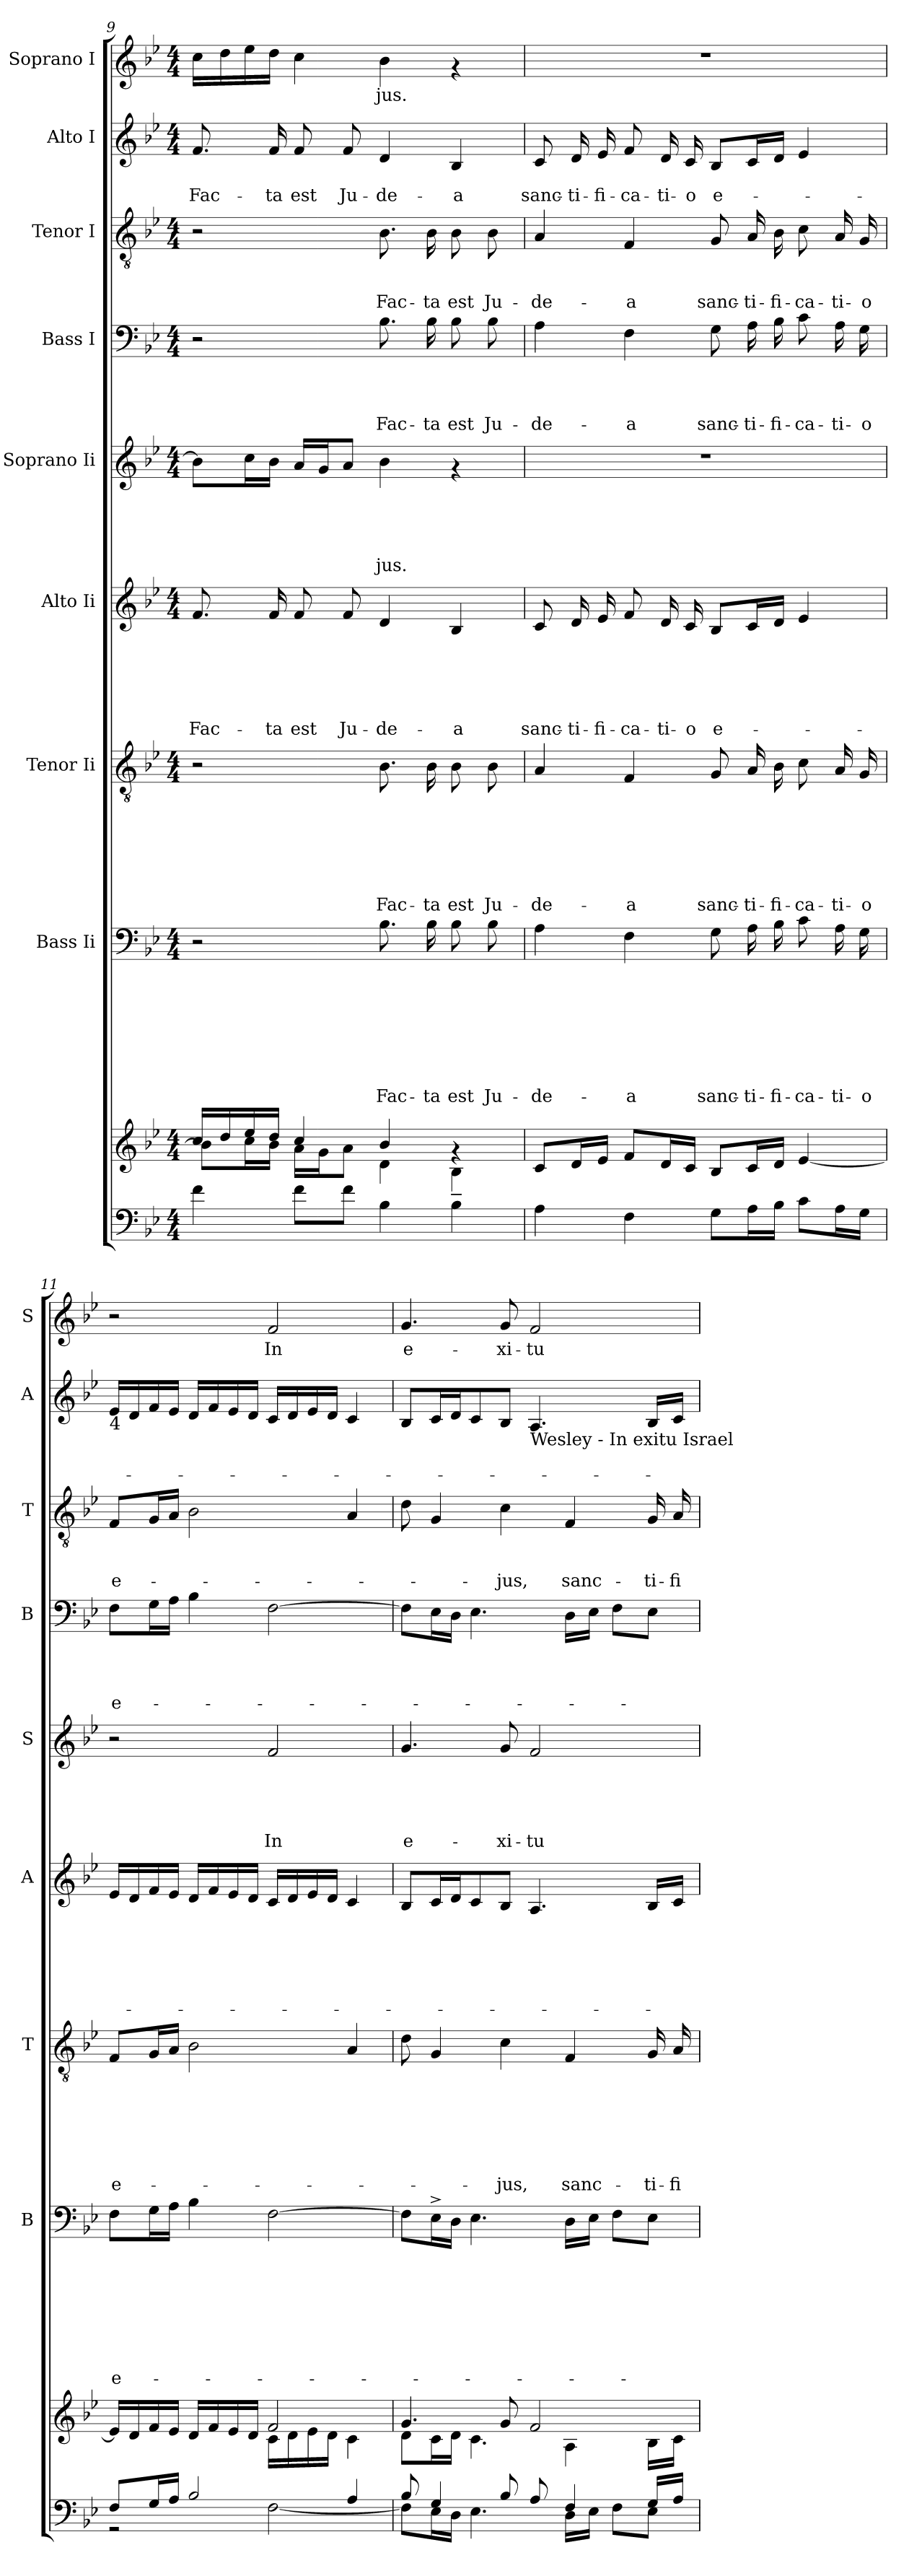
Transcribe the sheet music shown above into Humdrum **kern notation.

**kern	**kern	**kern	**text	**text	**text	**text	**text	**text	**text	**text	**kern	**text	**text	**text	**text	**text	**text	**text	**kern	**text	**text	**text	**text	**text	**text	**kern	**text	**text	**text	**text	**text	**kern	**text	**text	**text	**text	**kern	**text	**text	**text	**kern	**text	**text	**kern	**text
*part9	*part9	*part8	*part8	*part8	*part8	*part8	*part8	*part8	*part8	*part8	*part7	*part7	*part7	*part7	*part7	*part7	*part7	*part7	*part6	*part6	*part6	*part6	*part6	*part6	*part6	*part5	*part5	*part5	*part5	*part5	*part5	*part4	*part4	*part4	*part4	*part4	*part3	*part3	*part3	*part3	*part2	*part2	*part2	*part1	*part1
*staff10	*staff9	*staff8	*staff8	*staff8	*staff8	*staff8	*staff8	*staff8	*staff8	*staff8	*staff7	*staff7	*staff7	*staff7	*staff7	*staff7	*staff7	*staff7	*staff6	*staff6	*staff6	*staff6	*staff6	*staff6	*staff6	*staff5	*staff5	*staff5	*staff5	*staff5	*staff5	*staff4	*staff4	*staff4	*staff4	*staff4	*staff3	*staff3	*staff3	*staff3	*staff2	*staff2	*staff2	*staff1	*staff1
*	*	*I"Bass Ii	*	*	*	*	*	*	*	*	*I"Tenor Ii	*	*	*	*	*	*	*	*I"Alto Ii	*	*	*	*	*	*	*I"Soprano Ii	*	*	*	*	*	*I"Bass I	*	*	*	*	*I"Tenor I	*	*	*	*I"Alto I	*	*	*I"Soprano I	*
*	*	*I'B	*	*	*	*	*	*	*	*	*I'T	*	*	*	*	*	*	*	*I'A	*	*	*	*	*	*	*I'S	*	*	*	*	*	*I'B	*	*	*	*	*I'T	*	*	*	*I'A	*	*	*I'S	*
*clefF4	*clefG2	*clefF4	*	*	*	*	*	*	*	*	*clefGv2	*	*	*	*	*	*	*	*clefG2	*	*	*	*	*	*	*clefG2	*	*	*	*	*	*clefF4	*	*	*	*	*clefGv2	*	*	*	*clefG2	*	*	*clefG2	*
*k[b-e-]	*k[b-e-]	*k[b-e-]	*	*	*	*	*	*	*	*	*k[b-e-]	*	*	*	*	*	*	*	*k[b-e-]	*	*	*	*	*	*	*k[b-e-]	*	*	*	*	*	*k[b-e-]	*	*	*	*	*k[b-e-]	*	*	*	*k[b-e-]	*	*	*k[b-e-]	*
*B-:	*B-:	*B-:	*	*	*	*	*	*	*	*	*B-:	*	*	*	*	*	*	*	*B-:	*	*	*	*	*	*	*B-:	*	*	*	*	*	*B-:	*	*	*	*	*B-:	*	*	*	*B-:	*	*	*B-:	*
*M4/4	*M4/4	*M4/4	*	*	*	*	*	*	*	*	*M4/4	*	*	*	*	*	*	*	*M4/4	*	*	*	*	*	*	*M4/4	*	*	*	*	*	*M4/4	*	*	*	*	*M4/4	*	*	*	*M4/4	*	*	*M4/4	*
=9	=9	=9	=9	=9	=9	=9	=9	=9	=9	=9	=9	=9	=9	=9	=9	=9	=9	=9	=9	=9	=9	=9	=9	=9	=9	=9	=9	=9	=9	=9	=9	=9	=9	=9	=9	=9	=9	=9	=9	=9	=9	=9	=9	=9	=9
*	*^	*	*	*	*	*	*	*	*	*	*	*	*	*	*	*	*	*	*	*	*	*	*	*	*	*	*	*	*	*	*	*	*	*	*	*	*	*	*	*	*	*	*	*	*
!	!	!	!	!	!	!	!	!	!	!	!	!	!	!	!	!	!	!	!	!	!	!	!	!	!	!LO:LY:b	!	!	!	!	!	!	!	!	!	!	!	!	!	!	!	!	!	!LO:LY:b	!	!
4f\	16cc/LL	8b-\L]	2r	.	.	.	.	.	.	.	.	2r	.	.	.	.	.	.	.	8.f/	.	.	.	.	.	Fac-	8b-\L]	.	.	.	.	.	2r	.	.	.	.	2r	.	.	.	8.f/	.	Fac-	16cc\LL	.
.	16dd/	.	.	.	.	.	.	.	.	.	.	.	.	.	.	.	.	.	.	.	.	.	.	.	.	.	.	.	.	.	.	.	.	.	.	.	.	.	.	.	.	.	.	.	16dd\	.
.	16ee-/	16cc\L	.	.	.	.	.	.	.	.	.	.	.	.	.	.	.	.	.	.	.	.	.	.	.	.	16cc\L	.	.	.	.	.	.	.	.	.	.	.	.	.	.	.	.	.	16ee-\	.
!	!	!	!	!	!	!	!	!	!	!	!	!	!	!	!	!	!	!	!	!	!	!	!	!	!	!LO:LY:b	!	!	!	!	!	!	!	!	!	!	!	!	!	!	!	!	!	!LO:LY:b	!	!
.	16dd/JJ	16b-\JJ	.	.	.	.	.	.	.	.	.	.	.	.	.	.	.	.	.	16f/	.	.	.	.	.	-ta	16b-\JJ	.	.	.	.	.	.	.	.	.	.	.	.	.	.	16f/	.	-ta	16dd\JJ	.
!	!	!	!	!	!	!	!	!	!	!	!	!	!	!	!	!	!	!	!	!	!	!	!	!	!	!LO:LY:b	!	!	!	!	!	!	!	!	!	!	!	!	!	!	!	!	!	!LO:LY:b	!	!
8f\L	4cc/	16a\LL	.	.	.	.	.	.	.	.	.	.	.	.	.	.	.	.	.	8f/	.	.	.	.	.	est	16a/LL	.	.	.	.	.	.	.	.	.	.	.	.	.	.	8f/	.	est	4cc\	.
.	.	16g\J	.	.	.	.	.	.	.	.	.	.	.	.	.	.	.	.	.	.	.	.	.	.	.	.	16g/J	.	.	.	.	.	.	.	.	.	.	.	.	.	.	.	.	.	.	.
!	!	!	!	!	!	!	!	!	!	!	!	!	!	!	!	!	!	!	!	!	!	!	!	!	!	!LO:LY:b	!	!	!	!	!	!	!	!	!	!	!	!	!	!	!	!	!	!LO:LY:b	!	!
8f\J	.	8a\J	.	.	.	.	.	.	.	.	.	.	.	.	.	.	.	.	.	8f/	.	.	.	.	.	Ju-	8a/J	.	.	.	.	.	.	.	.	.	.	.	.	.	.	8f/	.	Ju-	.	.
!	!	!	!	!	!	!	!	!	!	!	!LO:LY:b	!	!	!	!	!	!	!	!LO:LY:b	!	!	!	!	!	!	!LO:LY:b	!	!	!	!	!	!LO:LY:b	!	!	!	!	!LO:LY:b	!	!	!	!LO:LY:b	!	!	!LO:LY:b	!	!LO:LY:b
4B-\	4b-/	4d\	8.B-\	.	.	.	.	.	.	.	Fac-	8.B-\	.	.	.	.	.	.	Fac-	4d/	.	.	.	.	.	-de-	4b-\	.	.	.	.	-jus.	8.B-\	.	.	.	Fac-	8.B-\	.	.	Fac-	4d/	.	-de-	4b-\	-jus.
!	!	!	!	!	!	!	!	!	!	!	!LO:LY:b	!	!	!	!	!	!	!	!LO:LY:b	!	!	!	!	!	!	!	!	!	!	!	!	!	!	!	!	!	!LO:LY:b	!	!	!	!LO:LY:b	!	!	!	!	!
.	.	.	16B-\	.	.	.	.	.	.	.	-ta	16B-\	.	.	.	.	.	.	-ta	.	.	.	.	.	.	.	.	.	.	.	.	.	16B-\	.	.	.	-ta	16B-\	.	.	-ta	.	.	.	.	.
!	!	!	!	!	!	!	!	!	!	!	!LO:LY:b	!	!	!	!	!	!	!	!LO:LY:b	!	!	!	!	!	!	!LO:LY:b	!	!	!	!	!	!	!	!	!	!	!LO:LY:b	!	!	!	!LO:LY:b	!	!	!LO:LY:b	!	!
4B-\	4rg	4B-~<\	8B-\	.	.	.	.	.	.	.	est	8B-\	.	.	.	.	.	.	est	4B-/	.	.	.	.	.	-a	4rf	.	.	.	.	.	8B-\	.	.	.	est	8B-\	.	.	est	4B-/	.	-a	4rf	.
!	!	!	!	!	!	!	!	!	!	!	!LO:LY:b	!	!	!	!	!	!	!	!LO:LY:b	!	!	!	!	!	!	!	!	!	!	!	!	!	!	!	!	!	!LO:LY:b	!	!	!	!LO:LY:b	!	!	!	!	!
.	.	.	8B-\	.	.	.	.	.	.	.	Ju-	8B-\	.	.	.	.	.	.	Ju-	.	.	.	.	.	.	.	.	.	.	.	.	.	8B-\	.	.	.	Ju-	8B-\	.	.	Ju-	.	.	.	.	.
*	*v	*v	*	*	*	*	*	*	*	*	*	*	*	*	*	*	*	*	*	*	*	*	*	*	*	*	*	*	*	*	*	*	*	*	*	*	*	*	*	*	*	*	*	*	*	*
=10	=10	=10	=10	=10	=10	=10	=10	=10	=10	=10	=10	=10	=10	=10	=10	=10	=10	=10	=10	=10	=10	=10	=10	=10	=10	=10	=10	=10	=10	=10	=10	=10	=10	=10	=10	=10	=10	=10	=10	=10	=10	=10	=10	=10	=10
!	!	!	!	!	!	!	!	!	!	!LO:LY:b	!	!	!	!	!	!	!	!LO:LY:b	!	!	!	!	!	!	!LO:LY:b	!	!	!	!	!	!	!	!	!	!	!LO:LY:b	!	!	!	!LO:LY:b	!	!	!LO:LY:b	!	!
4A\	8c/L	4A\	.	.	.	.	.	.	.	-de-	4A/	.	.	.	.	.	.	-de-	8c/	.	.	.	.	.	sanc-	1r	.	.	.	.	.	4A\	.	.	.	-de-	4A/	.	.	-de-	8c/	.	sanc-	1r	.
!	!	!	!	!	!	!	!	!	!	!	!	!	!	!	!	!	!	!	!	!	!	!	!	!	!LO:LY:b	!	!	!	!	!	!	!	!	!	!	!	!	!	!	!	!	!	!LO:LY:b	!	!
.	16d/L	.	.	.	.	.	.	.	.	.	.	.	.	.	.	.	.	.	16d/	.	.	.	.	.	-ti-	.	.	.	.	.	.	.	.	.	.	.	.	.	.	.	16d/	.	-ti-	.	.
!	!	!	!	!	!	!	!	!	!	!	!	!	!	!	!	!	!	!	!	!	!	!	!	!	!LO:LY:b	!	!	!	!	!	!	!	!	!	!	!	!	!	!	!	!	!	!LO:LY:b	!	!
.	16e-/JJ	.	.	.	.	.	.	.	.	.	.	.	.	.	.	.	.	.	16e-/	.	.	.	.	.	-fi-	.	.	.	.	.	.	.	.	.	.	.	.	.	.	.	16e-/	.	-fi-	.	.
!	!	!	!	!	!	!	!	!	!	!LO:LY:b	!	!	!	!	!	!	!	!LO:LY:b	!	!	!	!	!	!	!LO:LY:b	!	!	!	!	!	!	!	!	!	!	!LO:LY:b	!	!	!	!LO:LY:b	!	!	!LO:LY:b	!	!
4F\	8f/L	4F\	.	.	.	.	.	.	.	-a	4F/	.	.	.	.	.	.	-a	8f/	.	.	.	.	.	-ca-	.	.	.	.	.	.	4F\	.	.	.	-a	4F/	.	.	-a	8f/	.	-ca-	.	.
!	!	!	!	!	!	!	!	!	!	!	!	!	!	!	!	!	!	!	!	!	!	!	!	!	!LO:LY:b	!	!	!	!	!	!	!	!	!	!	!	!	!	!	!	!	!	!LO:LY:b	!	!
.	16d/L	.	.	.	.	.	.	.	.	.	.	.	.	.	.	.	.	.	16d/	.	.	.	.	.	-ti-	.	.	.	.	.	.	.	.	.	.	.	.	.	.	.	16d/	.	-ti-	.	.
!	!	!	!	!	!	!	!	!	!	!	!	!	!	!	!	!	!	!	!	!	!	!	!	!	!LO:LY:b	!	!	!	!	!	!	!	!	!	!	!	!	!	!	!	!	!	!LO:LY:b	!	!
.	16c/JJ	.	.	.	.	.	.	.	.	.	.	.	.	.	.	.	.	.	16c/	.	.	.	.	.	-o	.	.	.	.	.	.	.	.	.	.	.	.	.	.	.	16c/	.	-o	.	.
!	!	!	!	!	!	!	!	!	!	!LO:LY:b	!	!	!	!	!	!	!	!LO:LY:b	!	!	!	!	!	!	!LO:LY:b	!	!	!	!	!	!	!	!	!	!	!LO:LY:b	!	!	!	!LO:LY:b	!	!	!LO:LY:b	!	!
8G\L	8B-/L	8G\	.	.	.	.	.	.	.	sanc-	8G/	.	.	.	.	.	.	sanc-	8B-/L	.	.	.	.	.	e-	.	.	.	.	.	.	8G\	.	.	.	sanc-	8G/	.	.	sanc-	8B-/L	.	e-	.	.
!	!	!	!	!	!	!	!	!	!	!LO:LY:b	!	!	!	!	!	!	!	!LO:LY:b	!	!	!	!	!	!	!	!	!	!	!	!	!	!	!	!	!	!LO:LY:b	!	!	!	!LO:LY:b	!	!	!	!	!
16A\L	16c/L	16A\	.	.	.	.	.	.	.	-ti-	16A/	.	.	.	.	.	.	-ti-	16c/L	.	.	.	.	.	.	.	.	.	.	.	.	16A\	.	.	.	-ti-	16A/	.	.	-ti-	16c/L	.	.	.	.
!	!	!	!	!	!	!	!	!	!	!LO:LY:b	!	!	!	!	!	!	!	!LO:LY:b	!	!	!	!	!	!	!	!	!	!	!	!	!	!	!	!	!	!LO:LY:b	!	!	!	!LO:LY:b	!	!	!	!	!
16B-\JJ	16d/JJ	16B-\	.	.	.	.	.	.	.	-fi-	16B-\	.	.	.	.	.	.	-fi-	16d/JJ	.	.	.	.	.	.	.	.	.	.	.	.	16B-\	.	.	.	-fi-	16B-\	.	.	-fi-	16d/JJ	.	.	.	.
!	!	!	!	!	!	!	!	!	!	!LO:LY:b	!	!	!	!	!	!	!	!LO:LY:b	!	!	!	!	!	!	!	!	!	!	!	!	!	!	!	!	!	!LO:LY:b	!	!	!	!LO:LY:b	!	!	!	!	!
8c\L	[>4e-/	8c\	.	.	.	.	.	.	.	-ca-	8c\	.	.	.	.	.	.	-ca-	4e-/	.	.	.	.	.	.	.	.	.	.	.	.	8c\	.	.	.	-ca-	8c\	.	.	-ca-	4e-/	.	.	.	.
!	!	!	!	!	!	!	!	!	!	!LO:LY:b	!	!	!	!	!	!	!	!LO:LY:b	!	!	!	!	!	!	!	!	!	!	!	!	!	!	!	!	!	!LO:LY:b	!	!	!	!LO:LY:b	!	!	!	!	!
16A\L	.	16A\	.	.	.	.	.	.	.	-ti-	16A/	.	.	.	.	.	.	-ti-	.	.	.	.	.	.	.	.	.	.	.	.	.	16A\	.	.	.	-ti-	16A/	.	.	-ti-	.	.	.	.	.
!	!	!	!	!	!	!	!	!	!	!LO:LY:b	!	!	!	!	!	!	!	!LO:LY:b	!	!	!	!	!	!	!	!	!	!	!	!	!	!	!	!	!	!LO:LY:b	!	!	!	!LO:LY:b	!	!	!	!	!
16G\JJ	.	16G\	.	.	.	.	.	.	.	-o	16G/	.	.	.	.	.	.	-o	.	.	.	.	.	.	.	.	.	.	.	.	.	16G\	.	.	.	-o	16G/	.	.	-o	.	.	.	.	.
!!LO:PB:g=z
=11	=11	=11	=11	=11	=11	=11	=11	=11	=11	=11	=11	=11	=11	=11	=11	=11	=11	=11	=11	=11	=11	=11	=11	=11	=11	=11	=11	=11	=11	=11	=11	=11	=11	=11	=11	=11	=11	=11	=11	=11	=11	=11	=11	=11	=11
*^	*^	*	*	*	*	*	*	*	*	*	*	*	*	*	*	*	*	*	*	*	*	*	*	*	*	*	*	*	*	*	*	*	*	*	*	*	*	*	*	*	*	*	*	*	*
!	!	!	!	!	!	!	!	!	!	!	!	!	!	!	!	!	!	!	!	!	!	!	!	!	!	!	!	!	!	!	!	!	!	!	!	!	!	!	!	!	!	!	!LO:TX:b:t=4	!	!	!	!
!	!	!	!	!	!	!	!	!	!	!	!	!LO:LY:b	!	!	!	!	!	!	!	!LO:LY:b	!	!	!	!	!	!	!	!	!	!	!	!	!	!	!	!	!	!LO:LY:b	!	!	!	!LO:LY:b	!	!	!	!	!
8F/L	2r	16e-/LL]	2ryy	8F\L	.	.	.	.	.	.	.	e-	8F/L	.	.	.	.	.	.	e-	16e-/LL	.	.	.	.	.	.	2r	.	.	.	.	.	8F\L	.	.	.	e-	8F/L	.	.	e-	16e-/LL	.	.	2r	.
.	.	16d/	.	.	.	.	.	.	.	.	.	.	.	.	.	.	.	.	.	.	16d/	.	.	.	.	.	.	.	.	.	.	.	.	.	.	.	.	.	.	.	.	.	16d/	.	.	.	.
16G/L	.	16f/	.	16G\L	.	.	.	.	.	.	.	.	16G/L	.	.	.	.	.	.	.	16f/	.	.	.	.	.	.	.	.	.	.	.	.	16G\L	.	.	.	.	16G/L	.	.	.	16f/	.	.	.	.
16A/JJ	.	16e-/JJ	.	16A\JJ	.	.	.	.	.	.	.	.	16A/JJ	.	.	.	.	.	.	.	16e-/JJ	.	.	.	.	.	.	.	.	.	.	.	.	16A\JJ	.	.	.	.	16A/JJ	.	.	.	16e-/JJ	.	.	.	.
2B-/	.	16d/LL	.	4B-\	.	.	.	.	.	.	.	.	2B-\	.	.	.	.	.	.	.	16d/LL	.	.	.	.	.	.	.	.	.	.	.	.	4B-\	.	.	.	.	2B-\	.	.	.	16d/LL	.	.	.	.
.	.	16f/	.	.	.	.	.	.	.	.	.	.	.	.	.	.	.	.	.	.	16f/	.	.	.	.	.	.	.	.	.	.	.	.	.	.	.	.	.	.	.	.	.	16f/	.	.	.	.
.	.	16e-/	.	.	.	.	.	.	.	.	.	.	.	.	.	.	.	.	.	.	16e-/	.	.	.	.	.	.	.	.	.	.	.	.	.	.	.	.	.	.	.	.	.	16e-/	.	.	.	.
.	.	16d/JJ	.	.	.	.	.	.	.	.	.	.	.	.	.	.	.	.	.	.	16d/JJ	.	.	.	.	.	.	.	.	.	.	.	.	.	.	.	.	.	.	.	.	.	16d/JJ	.	.	.	.
!	!	!	!	!	!	!	!	!	!	!	!	!	!	!	!	!	!	!	!	!	!	!	!	!	!	!	!	!	!	!	!	!	!LO:LY:b	!	!	!	!	!	!	!	!	!	!	!	!	!	!LO:LY:b
.	[<2F\	2f/	16c\LL	[>2F\	.	.	.	.	.	.	.	.	.	.	.	.	.	.	.	.	16c/LL	.	.	.	.	.	.	2f/	.	.	.	.	In	[>2F\	.	.	.	.	.	.	.	.	16c/LL	.	.	2f/	In
.	.	.	16d\	.	.	.	.	.	.	.	.	.	.	.	.	.	.	.	.	.	16d/	.	.	.	.	.	.	.	.	.	.	.	.	.	.	.	.	.	.	.	.	.	16d/	.	.	.	.
.	.	.	16e-\	.	.	.	.	.	.	.	.	.	.	.	.	.	.	.	.	.	16e-/	.	.	.	.	.	.	.	.	.	.	.	.	.	.	.	.	.	.	.	.	.	16e-/	.	.	.	.
.	.	.	16d\JJ	.	.	.	.	.	.	.	.	.	.	.	.	.	.	.	.	.	16d/JJ	.	.	.	.	.	.	.	.	.	.	.	.	.	.	.	.	.	.	.	.	.	16d/JJ	.	.	.	.
4A/	.	.	4c\	.	.	.	.	.	.	.	.	.	4A/	.	.	.	.	.	.	.	4c/	.	.	.	.	.	.	.	.	.	.	.	.	.	.	.	.	.	4A/	.	.	.	4c/	.	.	.	.
=12	=12	=12	=12	=12	=12	=12	=12	=12	=12	=12	=12	=12	=12	=12	=12	=12	=12	=12	=12	=12	=12	=12	=12	=12	=12	=12	=12	=12	=12	=12	=12	=12	=12	=12	=12	=12	=12	=12	=12	=12	=12	=12	=12	=12	=12	=12	=12
!	!	!	!	!	!	!	!	!	!	!	!	!	!	!	!	!	!	!	!	!	!	!	!	!	!	!	!	!	!	!	!	!	!LO:LY:b	!	!	!	!	!	!	!	!	!	!	!	!	!	!LO:LY:b
8B-/	8F\L]	4.g/	8d\L	8F\L]	.	.	.	.	.	.	.	.	8d\	.	.	.	.	.	.	.	8B-/L	.	.	.	.	.	.	4.g/	.	.	.	.	e-	8F\L]	.	.	.	.	8d\	.	.	.	8B-/L	.	.	4.g/	e-
4G/	16E-\L	.	16c\L	16E-^>\L	.	.	.	.	.	.	.	.	4G/	.	.	.	.	.	.	.	16c/L	.	.	.	.	.	.	.	.	.	.	.	.	16E-\L	.	.	.	.	4G/	.	.	.	16c/L	.	.	.	.
.	16D\JJ	.	16d\JJ	16D\JJ	.	.	.	.	.	.	.	.	.	.	.	.	.	.	.	.	16d/J	.	.	.	.	.	.	.	.	.	.	.	.	16D\JJ	.	.	.	.	.	.	.	.	16d/J	.	.	.	.
.	4.E-\	.	4.c\	4.E-\	.	.	.	.	.	.	.	.	.	.	.	.	.	.	.	.	8c/	.	.	.	.	.	.	.	.	.	.	.	.	4.E-\	.	.	.	.	.	.	.	.	8c/	.	.	.	.
!	!	!	!	!	!	!	!	!	!	!	!	!	!	!	!	!	!	!	!	!LO:LY:b	!	!	!	!	!	!	!	!	!	!	!	!	!LO:LY:b	!	!	!	!	!	!	!	!	!LO:LY:b	!	!	!	!	!LO:LY:b
8B-/	.	8g/	.	.	.	.	.	.	.	.	.	.	4c\	.	.	.	.	.	.	-jus,	8B-/J	.	.	.	.	.	.	8g/	.	.	.	.	-xi-	.	.	.	.	.	4c\	.	.	-jus,	8B-/J	.	.	8g/	-xi-
!	!	!	!	!	!	!	!	!	!	!	!	!	!	!	!	!	!	!	!	!	!	!	!	!	!	!	!	!	!	!	!	!	!	!	!	!	!	!	!	!	!	!	!LO:TX:b:t=Wesley - In exitu Israel	!	!	!	!
!	!	!	!	!	!	!	!	!	!	!	!	!	!	!	!	!	!	!	!	!	!	!	!	!	!	!	!	!	!	!	!	!	!LO:LY:b	!	!	!	!	!	!	!	!	!	!	!	!	!	!LO:LY:b
8A/	.	2f/	.	.	.	.	.	.	.	.	.	.	.	.	.	.	.	.	.	.	4.A/	.	.	.	.	.	.	2f/	.	.	.	.	-tu	.	.	.	.	.	.	.	.	.	4.A/	.	.	2f/	-tu
!	!	!	!	!	!	!	!	!	!	!	!	!	!	!	!	!	!	!	!	!LO:LY:b	!	!	!	!	!	!	!	!	!	!	!	!	!	!	!	!	!	!	!	!	!	!LO:LY:b	!	!	!	!	!
4F/	16D\LL	.	4A\	16D\LL	.	.	.	.	.	.	.	.	4F/	.	.	.	.	.	.	sanc-	.	.	.	.	.	.	.	.	.	.	.	.	.	16D\LL	.	.	.	.	4F/	.	.	sanc-	.	.	.	.	.
.	16E-\JJ	.	.	16E-\JJ	.	.	.	.	.	.	.	.	.	.	.	.	.	.	.	.	.	.	.	.	.	.	.	.	.	.	.	.	.	16E-\JJ	.	.	.	.	.	.	.	.	.	.	.	.	.
.	8F\L	.	.	8F\L	.	.	.	.	.	.	.	.	.	.	.	.	.	.	.	.	.	.	.	.	.	.	.	.	.	.	.	.	.	8F\L	.	.	.	.	.	.	.	.	.	.	.	.	.
!	!	!	!	!	!	!	!	!	!	!	!	!	!	!	!	!	!	!	!	!LO:LY:b	!	!	!	!	!	!	!	!	!	!	!	!	!	!	!	!	!	!	!	!	!	!LO:LY:b	!	!	!	!	!
16G/LL	8E-\J	.	16B-\LL	8E-\J	.	.	.	.	.	.	.	.	16G/	.	.	.	.	.	.	-ti-	16B-/LL	.	.	.	.	.	.	.	.	.	.	.	.	8E-\J	.	.	.	.	16G/	.	.	-ti-	16B-/LL	.	.	.	.
!	!	!	!	!	!	!	!	!	!	!	!	!	!	!	!	!	!	!	!	!LO:LY:b	!	!	!	!	!	!	!	!	!	!	!	!	!	!	!	!	!	!	!	!	!	!LO:LY:b	!	!	!	!	!
16A/JJ	.	.	16c\JJ	.	.	.	.	.	.	.	.	.	16A/	.	.	.	.	.	.	-fi-	16c/JJ	.	.	.	.	.	.	.	.	.	.	.	.	.	.	.	.	.	16A/	.	.	-fi-	16c/JJ	.	.	.	.
*v	*v	*	*	*	*	*	*	*	*	*	*	*	*	*	*	*	*	*	*	*	*	*	*	*	*	*	*	*	*	*	*	*	*	*	*	*	*	*	*	*	*	*	*	*	*	*	*
*	*v	*v	*	*	*	*	*	*	*	*	*	*	*	*	*	*	*	*	*	*	*	*	*	*	*	*	*	*	*	*	*	*	*	*	*	*	*	*	*	*	*	*	*	*	*	*
=	=	=	=	=	=	=	=	=	=	=	=	=	=	=	=	=	=	=	=	=	=	=	=	=	=	=	=	=	=	=	=	=	=	=	=	=	=	=	=	=	=	=	=	=	=
*-	*-	*-	*-	*-	*-	*-	*-	*-	*-	*-	*-	*-	*-	*-	*-	*-	*-	*-	*-	*-	*-	*-	*-	*-	*-	*-	*-	*-	*-	*-	*-	*-	*-	*-	*-	*-	*-	*-	*-	*-	*-	*-	*-	*-	*-
